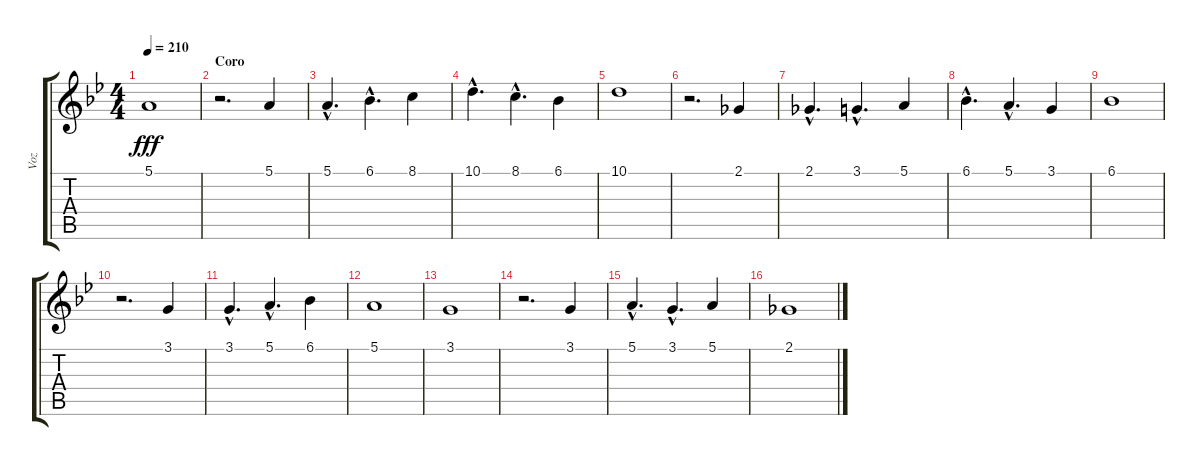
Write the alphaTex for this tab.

\track ("Voz" "Voz") {instrument baritonesax}
\staff {score tabs}
\tuning (E4 B3 G3 D3 A2 E2) {hide}
\ts (4 4)
\tempo 210
\clef g2
\ks gminor
5.1{t}.1{dy fff} |
\section ("" "Coro")
r.2{d} 5.1.4 |
5.1{hac}.4{d} 6.1{hac}.4{d} 8.1.4 |
10.1{hac}.4{d} 8.1{hac}.4{d} 6.1.4 |
10.1.1 |
r.2{d} 2.1.4 |
2.1{hac}.4{d} 3.1{hac}.4{d} 5.1.4 |
6.1{hac}.4{d} 5.1{hac}.4{d} 3.1.4 |
6.1.1 |
r.2{d} 3.1.4 |
3.1{hac}.4{d} 5.1{hac}.4{d} 6.1.4 |
5.1.1 |
3.1.1 |
r.2{d} 3.1.4 |
5.1{hac}.4{d} 3.1{hac}.4{d} 5.1.4 |
2.1.1
